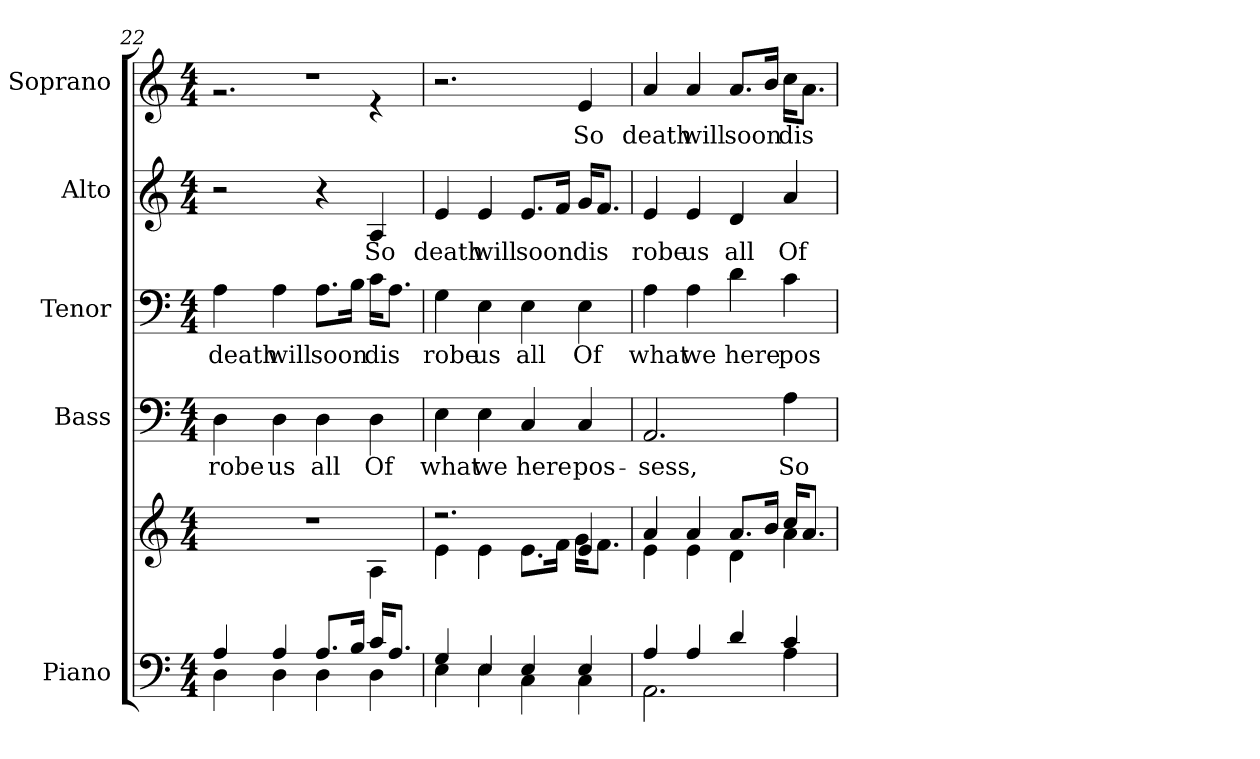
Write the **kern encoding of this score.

**kern	**kern	**kern	**text	**kern	**text	**kern	**text	**kern	**text
*part5	*part5	*part4	*part4	*part3	*part3	*part2	*part2	*part1	*part1
*staff6	*staff5	*staff4	*staff4	*staff3	*staff3	*staff2	*staff2	*staff1	*staff1
*I"Piano	*	*I"Bass	*	*I"Tenor	*	*I"Alto	*	*I"Soprano	*
*I'Pno.	*	*I'B.	*	*I'T.	*	*I'A.	*	*I'S.	*
*clefF4	*clefG2	*clefF4	*	*clefF4	*	*clefG2	*	*clefG2	*
*k[]	*k[]	*k[]	*	*k[]	*	*k[]	*	*k[]	*
*C:	*C:	*C:	*	*C:	*	*C:	*	*C:	*
*M4/4	*M4/4	*M4/4	*	*M4/4	*	*M4/4	*	*M4/4	*
=22	=22	=22	=22	=22	=22	=22	=22	=22	=22
*^	*^	*	*	*	*	*	*	*	*
!	!	!	!	!	!LO:LY:b:color=#000000	!	!	!	!	!	!
!	!	!	!	!	!	!	!LO:LY:b:color=#000000	!	!	!	!
*	*	*	*	*	*	*	*	*	*	*^	*
4Ai/	4Di\	1r	2.ryy	4Di\	robe	4Ai\	death	2r	.	1r	2.r	.
!	!	!	!	!	!LO:LY:b:color=#000000	!	!	!	!	!	!	!
!	!	!	!	!	!	!	!LO:LY:b:color=#000000	!	!	!	!	!
4Ai/	4Di\	.	.	4Di\	us	4Ai\	will	.	.	.	.	.
!	!	!	!	!	!LO:LY:b:color=#000000	!	!	!	!	!	!	!
!	!	!	!	!	!	!	!LO:LY:b:color=#000000	!	!	!	!	!
8.Ai/L	4Di\	.	.	4Di\	all	8.Ai\L	soon	4r	.	.	.	.
16Bi/Jk	.	.	.	.	.	16Bi\Jk	.	.	.	.	.	.
!	!	!	!	!	!LO:LY:b:color=#000000	!	!	!	!	!	!	!
!	!	!	!	!	!	!	!LO:LY:b:color=#000000	!	!	!	!	!
!	!	!	!	!	!	!	!	!	!LO:LY:b:color=#000000	!	!	!
16ci/KL	4Di\	.	4Ai\	4Di\	Of	16ci\KL	dis	4Ai/	So	.	4r	.
8.Ai/J	.	.	.	.	.	8.Ai\J	.	.	.	.	.	.
*	*	*	*	*	*	*	*	*	*	*v	*v	*
!!LO:PB:g=z
=23	=23	=23	=23	=23	=23	=23	=23	=23	=23	=23	=23
!	!	!	!	!	!LO:LY:b:color=#000000	!	!	!	!	!	!
!	!	!	!	!	!	!	!LO:LY:b:color=#000000	!	!	!	!
!	!	!	!	!	!	!	!	!	!LO:LY:b:color=#000000	!	!
4Gi/	4Ei\	2.r	4ei\	4Ei\	what	4Gi\	robe	4ei/	death	2.r	.
!	!	!	!	!	!LO:LY:b:color=#000000	!	!	!	!	!	!
!	!	!	!	!	!	!	!LO:LY:b:color=#000000	!	!	!	!
!	!	!	!	!	!	!	!	!	!LO:LY:b:color=#000000	!	!
4Ei/	4Ei\	.	4ei\	4Ei\	we	4Ei\	us	4ei/	will	.	.
!	!	!	!	!	!LO:LY:b:color=#000000	!	!	!	!	!	!
!	!	!	!	!	!	!	!LO:LY:b:color=#000000	!	!	!	!
!	!	!	!	!	!	!	!	!	!LO:LY:b:color=#000000	!	!
4Ei/	4Ci\	.	8.ei\L	4Ci/	here	4Ei\	all	8.ei/L	soon	.	.
.	.	.	16fi\Jk	.	.	.	.	16fi/Jk	.	.	.
!	!	!	!	!	!LO:LY:b:color=#000000	!	!	!	!	!	!
!	!	!	!	!	!	!	!LO:LY:b:color=#000000	!	!	!	!
!	!	!	!	!	!	!	!	!	!LO:LY:b:color=#000000	!	!
!	!	!	!	!	!	!	!	!	!	!	!LO:LY:b:color=#000000
4Ei/	4Ci\	4ei/	16gi\KL	4Ci/	pos-	4Ei\	Of	16gi/KL	dis	4ei/	So
.	.	.	8.fi\J	.	.	.	.	8.fi/J	.	.	.
=24	=24	=24	=24	=24	=24	=24	=24	=24	=24	=24	=24
!	!	!	!	!	!LO:LY:b:color=#000000	!	!	!	!	!	!
!	!	!	!	!	!	!	!LO:LY:b:color=#000000	!	!	!	!
!	!	!	!	!	!	!	!	!	!LO:LY:b:color=#000000	!	!
!	!	!	!	!	!	!	!	!	!	!	!LO:LY:b:color=#000000
4Ai/	2.AAi\	4ai/	4ei\	2.AAi/	-sess,	4Ai\	what	4ei/	robe	4ai/	death
!	!	!	!	!	!	!	!LO:LY:b:color=#000000	!	!	!	!
!	!	!	!	!	!	!	!	!	!LO:LY:b:color=#000000	!	!
!	!	!	!	!	!	!	!	!	!	!	!LO:LY:b:color=#000000
4Ai/	.	4ai/	4ei\	.	.	4Ai\	we	4ei/	us	4ai/	will
!	!	!	!	!	!	!	!LO:LY:b:color=#000000	!	!	!	!
!	!	!	!	!	!	!	!	!	!LO:LY:b:color=#000000	!	!
!	!	!	!	!	!	!	!	!	!	!	!LO:LY:b:color=#000000
4di/	.	8.ai/L	4di\	.	.	4di\	here	4di/	all	8.ai/L	soon
.	.	16bi/Jk	.	.	.	.	.	.	.	16bi/Jk	.
!	!	!	!	!	!LO:LY:b:color=#000000	!	!	!	!	!	!
!	!	!	!	!	!	!	!LO:LY:b:color=#000000	!	!	!	!
!	!	!	!	!	!	!	!	!	!LO:LY:b:color=#000000	!	!
!	!	!	!	!	!	!	!	!	!	!	!LO:LY:b:color=#000000
4ci/	4Ai\	16cci/KL	4ai\	4Ai\	So	4ci\	pos-	4ai/	Of	16cci\KL	dis
.	.	8.ai/J	.	.	.	.	.	.	.	8.ai\J	.
*v	*v	*	*	*	*	*	*	*	*	*	*
*	*v	*v	*	*	*	*	*	*	*	*
=	=	=	=	=	=	=	=	=	=
*-	*-	*-	*-	*-	*-	*-	*-	*-	*-
